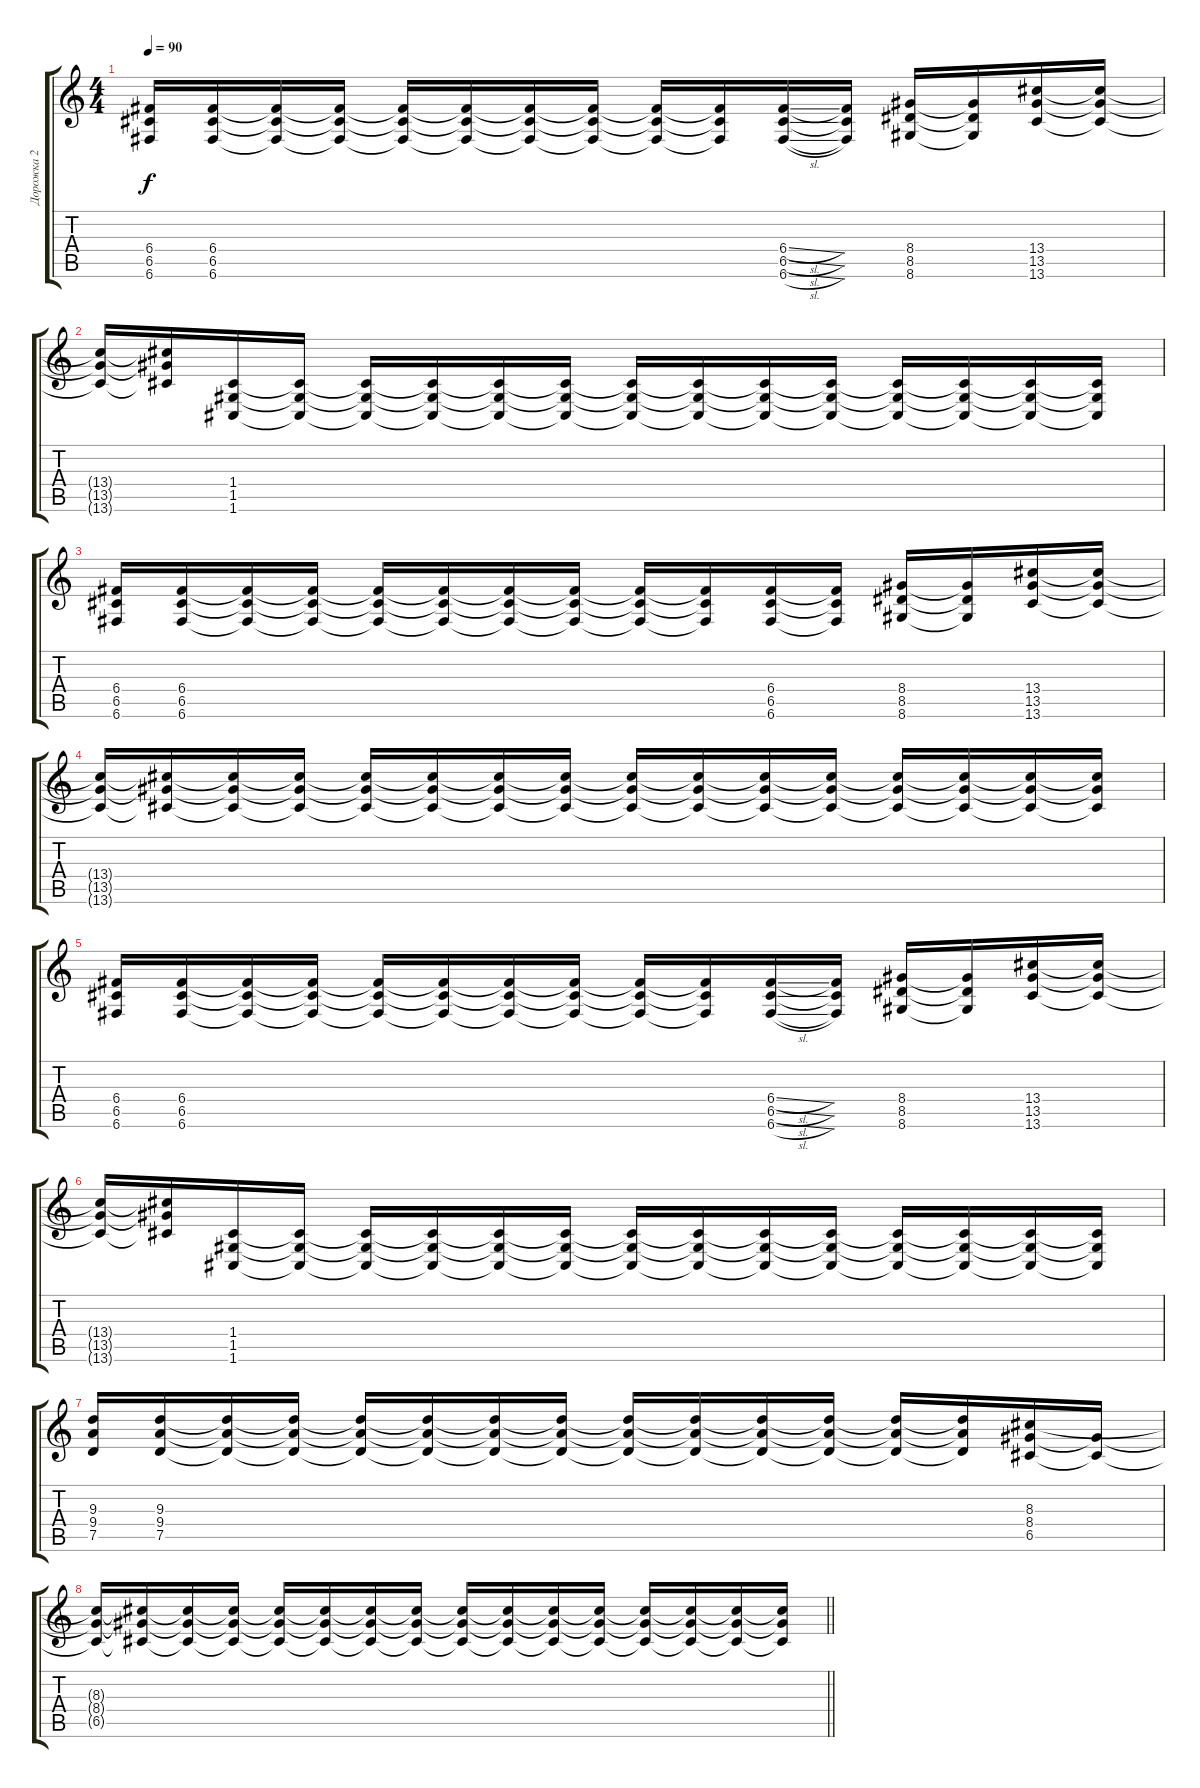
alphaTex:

\track ("Дорожка 2" "Дорожка 2") {instrument distortionguitar}
\staff {score tabs}
\tuning (D4 A3 F3 C3 G2 C2) {hide}
\ts (4 4)
\section ("" "")
\tempo 90
\clef g2
\ks c
(6.4 6.5 6.6).16{dy f} (6.4 6.5 6.6).16 (6.4{t} 6.5{t} 6.6{t}).16 (6.4{t} 6.5{t} 6.6{t}).16 (6.4{t} 6.5{t} 6.6{t}).16 (6.4{t} 6.5{t} 6.6{t}).16 (6.4{t} 6.5{t} 6.6{t}).16 (6.4{t} 6.5{t} 6.6{t}).16 (6.4{t} 6.5{t} 6.6{t}).16 (6.4{t} 6.5{t} 6.6{t}).16 (6.4{sl} 6.5{sl} 6.6{sl}).16 (6.4{t} 6.5{t} 6.6{t}).16 (8.4 8.5 8.6).16 (8.4{t} 8.5{t} 8.6{t}).16 (13.4 13.5 13.6).16 (13.4{t} 13.5{t} 13.6{t}).16 |
(13.4{t} 13.5{t} 13.6{t}).16 (13.4{t} 13.5{t} 13.6{t}).16 (1.4 1.5 1.6).16 (1.4{t} 1.5{t} 1.6{t}).16 (1.4{t} 1.5{t} 1.6{t}).16 (1.4{t} 1.5{t} 1.6{t}).16 (1.4{t} 1.5{t} 1.6{t}).16 (1.4{t} 1.5{t} 1.6{t}).16 (1.4{t} 1.5{t} 1.6{t}).16 (1.4{t} 1.5{t} 1.6{t}).16 (1.4{t} 1.5{t} 1.6{t}).16 (1.4{t} 1.5{t} 1.6{t}).16 (1.4{t} 1.5{t} 1.6{t}).16 (1.4{t} 1.5{t} 1.6{t}).16 (1.4{t} 1.5{t} 1.6{t}).16 (1.4{t} 1.5{t} 1.6{t}).16 |
(6.4 6.5 6.6).16 (6.4 6.5 6.6).16 (6.4{t} 6.5{t} 6.6{t}).16 (6.4{t} 6.5{t} 6.6{t}).16 (6.4{t} 6.5{t} 6.6{t}).16 (6.4{t} 6.5{t} 6.6{t}).16 (6.4{t} 6.5{t} 6.6{t}).16 (6.4{t} 6.5{t} 6.6{t}).16 (6.4{t} 6.5{t} 6.6{t}).16 (6.4{t} 6.5{t} 6.6{t}).16 (6.4 6.5 6.6).16 (6.4{t} 6.5{t} 6.6{t}).16 (8.4 8.5 8.6).16 (8.4{t} 8.5{t} 8.6{t}).16 (13.4 13.5 13.6).16 (13.4{t} 13.5{t} 13.6{t}).16 |
(13.4{t} 13.5{t} 13.6{t}).16 (13.4{t} 13.5{t} 13.6{t}).16 (13.4{t} 13.5{t} 13.6{t}).16 (13.4{t} 13.5{t} 13.6{t}).16 (13.4{t} 13.5{t} 13.6{t}).16 (13.4{t} 13.5{t} 13.6{t}).16 (13.4{t} 13.5{t} 13.6{t}).16 (13.4{t} 13.5{t} 13.6{t}).16 (13.4{t} 13.5{t} 13.6{t}).16 (13.4{t} 13.5{t} 13.6{t}).16 (13.4{t} 13.5{t} 13.6{t}).16 (13.4{t} 13.5{t} 13.6{t}).16 (13.4{t} 13.5{t} 13.6{t}).16 (13.4{t} 13.5{t} 13.6{t}).16 (13.4{t} 13.5{t} 13.6{t}).16 (13.4{t} 13.5{t} 13.6{t}).16 |
(6.4 6.5 6.6).16 (6.4 6.5 6.6).16 (6.4{t} 6.5{t} 6.6{t}).16 (6.4{t} 6.5{t} 6.6{t}).16 (6.4{t} 6.5{t} 6.6{t}).16 (6.4{t} 6.5{t} 6.6{t}).16 (6.4{t} 6.5{t} 6.6{t}).16 (6.4{t} 6.5{t} 6.6{t}).16 (6.4{t} 6.5{t} 6.6{t}).16 (6.4{t} 6.5{t} 6.6{t}).16 (6.4{sl} 6.5{sl} 6.6{sl}).16 (6.4{t} 6.5{t} 6.6{t}).16 (8.4 8.5 8.6).16 (8.4{t} 8.5{t} 8.6{t}).16 (13.4 13.5 13.6).16 (13.4{t} 13.5{t} 13.6{t}).16 |
(13.4{t} 13.5{t} 13.6{t}).16 (13.4{t} 13.5{t} 13.6{t}).16 (1.4 1.5 1.6).16 (1.4{t} 1.5{t} 1.6{t}).16 (1.4{t} 1.5{t} 1.6{t}).16 (1.4{t} 1.5{t} 1.6{t}).16 (1.4{t} 1.5{t} 1.6{t}).16 (1.4{t} 1.5{t} 1.6{t}).16 (1.4{t} 1.5{t} 1.6{t}).16 (1.4{t} 1.5{t} 1.6{t}).16 (1.4{t} 1.5{t} 1.6{t}).16 (1.4{t} 1.5{t} 1.6{t}).16 (1.4{t} 1.5{t} 1.6{t}).16 (1.4{t} 1.5{t} 1.6{t}).16 (1.4{t} 1.5{t} 1.6{t}).16 (1.4{t} 1.5{t} 1.6{t}).16 |
(9.3 9.4 7.5).16 (9.3 9.4 7.5).16 (9.3{t} 9.4{t} 7.5{t}).16 (9.3{t} 9.4{t} 7.5{t}).16 (9.3{t} 9.4{t} 7.5{t}).16 (9.3{t} 9.4{t} 7.5{t}).16 (9.3{t} 9.4{t} 7.5{t}).16 (9.3{t} 9.4{t} 7.5{t}).16 (9.3{t} 9.4{t} 7.5{t}).16 (9.3{t} 9.4{t} 7.5{t}).16 (9.3{t} 9.4{t} 7.5{t}).16 (9.3{t} 9.4{t} 7.5{t}).16 (9.3{t} 9.4{t} 7.5{t}).16 (9.3{t} 9.4{t} 7.5{t}).16 (8.3 8.4 6.5).16 (8.4{t} 6.5{t}).16 |
\barLineRight lightlight
(8.3{t} 8.4{t} 6.5{t}).16 (8.3{t} 8.4{t} 6.5{t}).16 (8.3{t} 8.4{t} 6.5{t}).16 (8.3{t} 8.4{t} 6.5{t}).16 (8.3{t} 8.4{t} 6.5{t}).16 (8.3{t} 8.4{t} 6.5{t}).16 (8.3{t} 8.4{t} 6.5{t}).16 (8.3{t} 8.4{t} 6.5{t}).16 (8.3{t} 8.4{t} 6.5{t}).16 (8.3{t} 8.4{t} 6.5{t}).16 (8.3{t} 8.4{t} 6.5{t}).16 (8.3{t} 8.4{t} 6.5{t}).16 (8.3{t} 8.4{t} 6.5{t}).16 (8.3{t} 8.4{t} 6.5{t}).16 (8.3{t} 8.4{t} 6.5{t}).16 (8.3{t} 8.4{t} 6.5{t}).16
